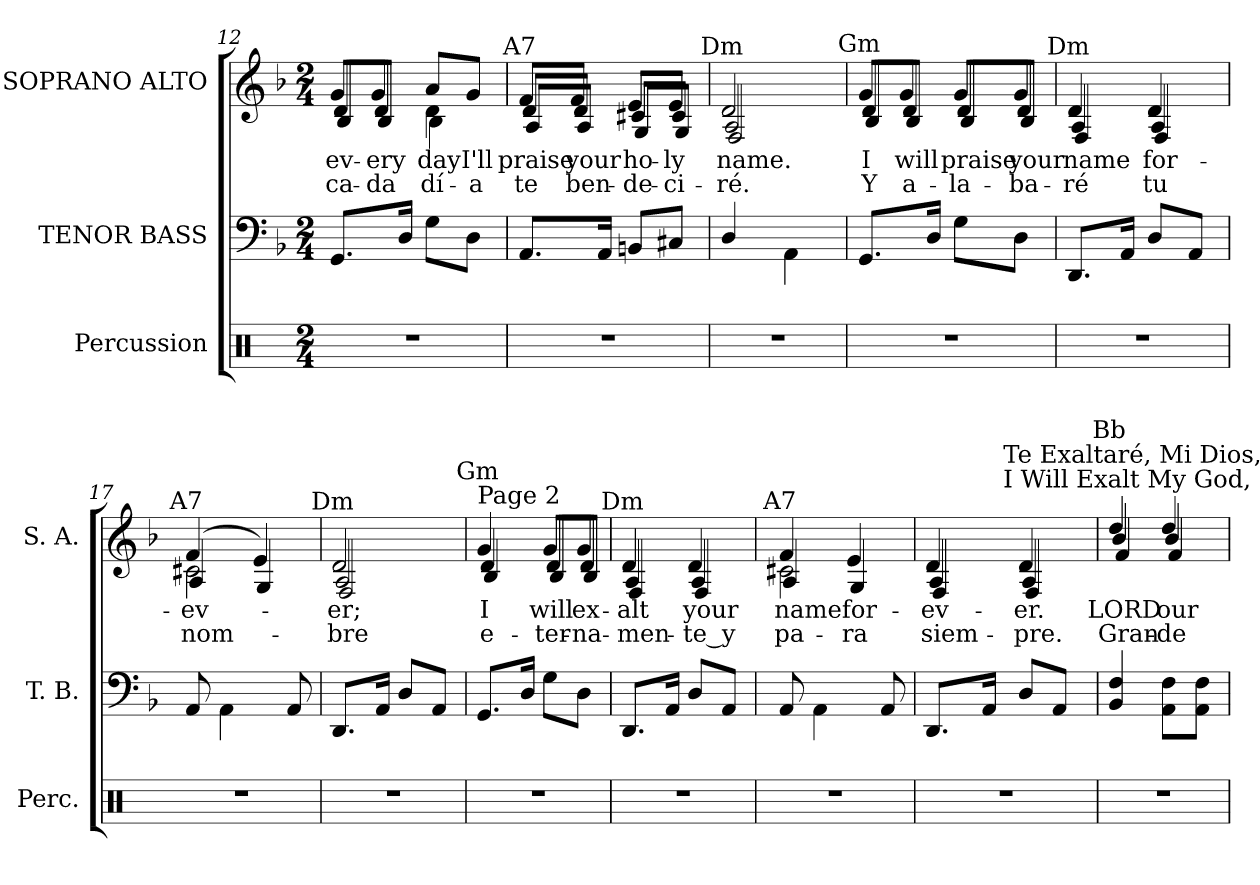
**kern	**kern	**kern	**text	**text
*part3	*part2	*part1	*part1	*part1
*staff3	*staff2	*staff1	*staff1	*staff1
*I"Percussion	*I"TENOR BASS	*I"SOPRANO ALTO	*	*
*I'Perc.	*I'T. B.	*I'S. A.	*	*
*clefX	*clefF4	*clefG2	*	*
*k[]	*k[b-]	*k[b-]	*	*
*C:	*F:	*F:	*	*
*M2/4	*M2/4	*M2/4	*	*
=12	=12	=12	=12	=12
!LO:N:vis=1	!	!	!	!
!	!	!LO:TX:a:cj:t=Gm	!	!
!	!	!	!LO:LY:b:color=#000000	!LO:LY:b:color=#000000
*	*	*^	*	*
*	*	*	*^	*	*
2r	8.GGi/L	8gi/L	8di/L	8B-i/L	ev-	ca-
!	!	!	!	!	!LO:LY:b:color=#000000	!LO:LY:b:color=#000000
.	.	8gi/J	8di/J	8B-i/J	-ery	-da
.	16Di/Jk	.	.	.	.	.
!	!	!	!	!	!LO:LY:b:color=#000000	!LO:LY:b:color=#000000
.	8Gi\L	8ai/L	4di\	4B-i\	day	dí-
!	!	!	!	!	!LO:LY:b:color=#000000	!LO:LY:b:color=#000000
.	8Di\J	8gi/J	.	.	I'll	-a
=13	=13	=13	=13	=13	=13	=13
!LO:N:vis=1	!	!	!	!	!	!
!	!	!LO:TX:a:cj:t=A7	!	!	!	!
!	!	!	!	!	!LO:LY:b:color=#000000	!LO:LY:b:color=#000000
2r	8.AAi/L	8fi/L	8di/L	8Ai/L	praise	te
!	!	!	!	!	!LO:LY:b:color=#000000	!LO:LY:b:color=#000000
.	.	8fi/J	8di/J	8Ai/J	your	ben-
.	16AAi/Jk	.	.	.	.	.
!	!	!	!	!	!LO:LY:b:color=#000000	!LO:LY:b:color=#000000
.	8BBni/L	8ei/L	8c#Xi/L	8Gi/L	ho-	-de-
!	!	!	!	!	!LO:LY:b:color=#000000	!LO:LY:b:color=#000000
.	8C#Xi/J	8ei/J	8c#i/J	8Gi/J	-ly	-ci-
=14	=14	=14	=14	=14	=14	=14
!LO:N:vis=1	!	!	!	!	!	!
!	!	!LO:TX:a:cj:t=Dm	!	!	!	!
!	!	!	!	!	!LO:LY:b:color=#000000	!LO:LY:b:color=#000000
2r	4Di/	2di/	2Ai/	2Fi/	name.	-ré.
.	4AAi\	.	.	.	.	.
!!LO:LB:g=z	!!	!!
=15	=15	=15	=15	=15	=15	=15
!LO:N:vis=1	!	!	!	!	!	!
!	!	!LO:TX:a:cj:t=Gm	!	!	!	!
!	!	!	!	!	!LO:LY:b:color=#000000	!LO:LY:b:color=#000000
2r	8.GGi/L	8gi/L	8di/L	8B-i/L	I	Y
!	!	!	!	!	!LO:LY:b:color=#000000	!LO:LY:b:color=#000000
.	.	8gi/J	8di/J	8B-i/J	will	a-
.	16Di/Jk	.	.	.	.	.
!	!	!	!	!	!LO:LY:b:color=#000000	!LO:LY:b:color=#000000
.	8Gi\L	8gi/L	8di/L	8B-i/L	praise	-la-
!	!	!	!	!	!LO:LY:b:color=#000000	!LO:LY:b:color=#000000
.	8Di\J	8gi/J	8di/J	8B-i/J	your	-ba-
=16	=16	=16	=16	=16	=16	=16
!LO:N:vis=1	!	!	!	!	!	!
!	!	!LO:TX:a:cj:t=Dm	!	!	!	!
!	!	!	!	!	!LO:LY:b:color=#000000	!LO:LY:b:color=#000000
2r	8.DDi/L	4di/	4Ai/	4Fi/	name	-ré
.	16AAi/Jk	.	.	.	.	.
!	!	!	!	!	!LO:LY:b:color=#000000	!LO:LY:b:color=#000000
.	8Di/L	4di/	4Ai/	4Fi/	for-	tu
.	8AAi/J	.	.	.	.	.
=17	=17	=17	=17	=17	=17	=17
!LO:N:vis=1	!	!	!	!	!	!
!	!	!LO:TX:a:cj:t=A7	!	!	!	!
!	!	!	!	!	!LO:LY:b:color=#000000	!LO:LY:b:color=#000000
2r	8AAi/	(4fi/	2c#Xi\	4Ai/	-ev-	nom-
.	4AAi\	.	.	.	.	.
.	.	4ei/)	.	4Gi/	.	.
.	8AAi/	.	.	.	.	.
=18	=18	=18	=18	=18	=18	=18
!LO:N:vis=1	!	!	!	!	!	!
!	!	!LO:TX:a:cj:t=Dm	!	!	!	!
!	!	!	!	!	!LO:LY:b:color=#000000	!LO:LY:b:color=#000000
2r	8.DDi/L	2di/	2Ai/	2Fi/	-er;	-bre
.	16AAi/Jk	.	.	.	.	.
.	8Di/L	.	.	.	.	.
.	8AAi/J	.	.	.	.	.
!!LO:PB:g=z	!!	!!
=19	=19	=19	=19	=19	=19	=19
!LO:N:vis=1	!	!	!	!	!	!
!	!	!LO:TX:a:t=Page 2	!	!	!	!
!	!	!LO:TX:a:cj:t=Gm	!	!	!	!
!	!	!	!	!	!LO:LY:b:color=#000000	!LO:LY:b:color=#000000
2r	8.GGi/L	4gi/	4di/	4B-i/	I	e-
.	16Di/Jk	.	.	.	.	.
!	!	!	!	!	!LO:LY:b:color=#000000	!LO:LY:b:color=#000000
.	8Gi\L	8gi/L	8di/L	8B-i/L	will	-ter-
!	!	!	!	!	!LO:LY:b:color=#000000	!LO:LY:b:color=#000000
.	8Di\J	8gi/J	8di/J	8B-i/J	ex-	-na-
=20	=20	=20	=20	=20	=20	=20
!LO:N:vis=1	!	!	!	!	!	!
!	!	!LO:TX:a:cj:t=Dm	!	!	!	!
!	!	!	!	!	!LO:LY:b:color=#000000	!LO:LY:b:color=#000000
2r	8.DDi/L	4di/	4Ai/	4Fi/	-alt	-men-
.	16AAi/Jk	.	.	.	.	.
!	!	!	!	!	!LO:LY:b:color=#000000	!LO:LY:b:color=#000000
.	8Di/L	4di/	4Ai/	4Fi/	your	-te_y
.	8AAi/J	.	.	.	.	.
=21	=21	=21	=21	=21	=21	=21
!LO:N:vis=1	!	!	!	!	!	!
!	!	!LO:TX:a:cj:t=A7	!	!	!	!
!	!	!	!	!	!LO:LY:b:color=#000000	!LO:LY:b:color=#000000
2r	8AAi/	4fi/	2c#Xi\	4Ai/	name	pa-
.	4AAi\	.	.	.	.	.
!	!	!	!	!	!LO:LY:b:color=#000000	!LO:LY:b:color=#000000
.	.	4ei/	.	4Gi/	for-	-ra
.	8AAi/	.	.	.	.	.
*	*	*v	*v	*v	*	*
=22	=22	=22	=22	=22
!LO:N:vis=1	!	!	!	!
!	!	!LO:TX:a:cj:t=Dm	!	!
!	!	!	!LO:LY:b:color=#000000	!LO:LY:b:color=#000000
*	*	*^	*	*
*	*	*	*^	*	*
*	*	*	*	*^	*	*
2r	8.DDi/L	4di/	4Ai/	4Fi/	8ryy	-ev-	siem-
.	.	.	.	.	16ryy	.	.
.	16AAi/Jk	.	.	.	64ryy	.	.
.	.	.	.	.	128ryy	.	.
.	.	.	.	.	256ryy	.	.
.	.	.	.	.	1024ryy	.	.
!	!	!	!	!	!LO:TX:a:t=I Will Exalt My God, My King	!	!
!	!	!	!	!	!LO:TX:t=Te Exaltaré, Mi Dios, Mi Rey	!	!
.	.	.	.	.	4ryy	.	.
!	!	!	!	!	!	!LO:LY:b:color=#000000	!LO:LY:b:color=#000000
.	8Di/L	4di/	4Ai/	4Fi/	.	-er.	-pre.
.	8AAi/J	.	.	.	.	.	.
.	.	.	.	.	32ryy	.	.
.	.	.	.	.	512.ryy	.	.
=23	=23	=23	=23	=23	=23	=23	=23
!LO:N:vis=1	!	!	!	!	!	!	!
*	*	*v	*v	*v	*v	*	*
*	*	*^	*	*
*	*	*	*^	*	*
*	*	*	*	*^	*	*
!	!	!LO:TX:a:cj:t=Bb	!	!	!	!	!
!	!	!	!	!	!	!LO:LY:b:color=#000000	!LO:LY:b:color=#000000
*	*	*	*	*v	*v	*	*
2r	4BB-i/ 4Fi	4ddi/	4b-i/	4fi/	LORD	Gran-
!	!	!	!	!	!LO:LY:b:color=#000000	!LO:LY:b:color=#000000
.	8AAi\ 8FiL	4ddi/	4b-i/	4fi/	our	-de
.	8AAi\ 8FiJ	.	.	.	.	.
*	*	*v	*v	*v	*	*
=	=	=	=	=
*-	*-	*-	*-	*-
